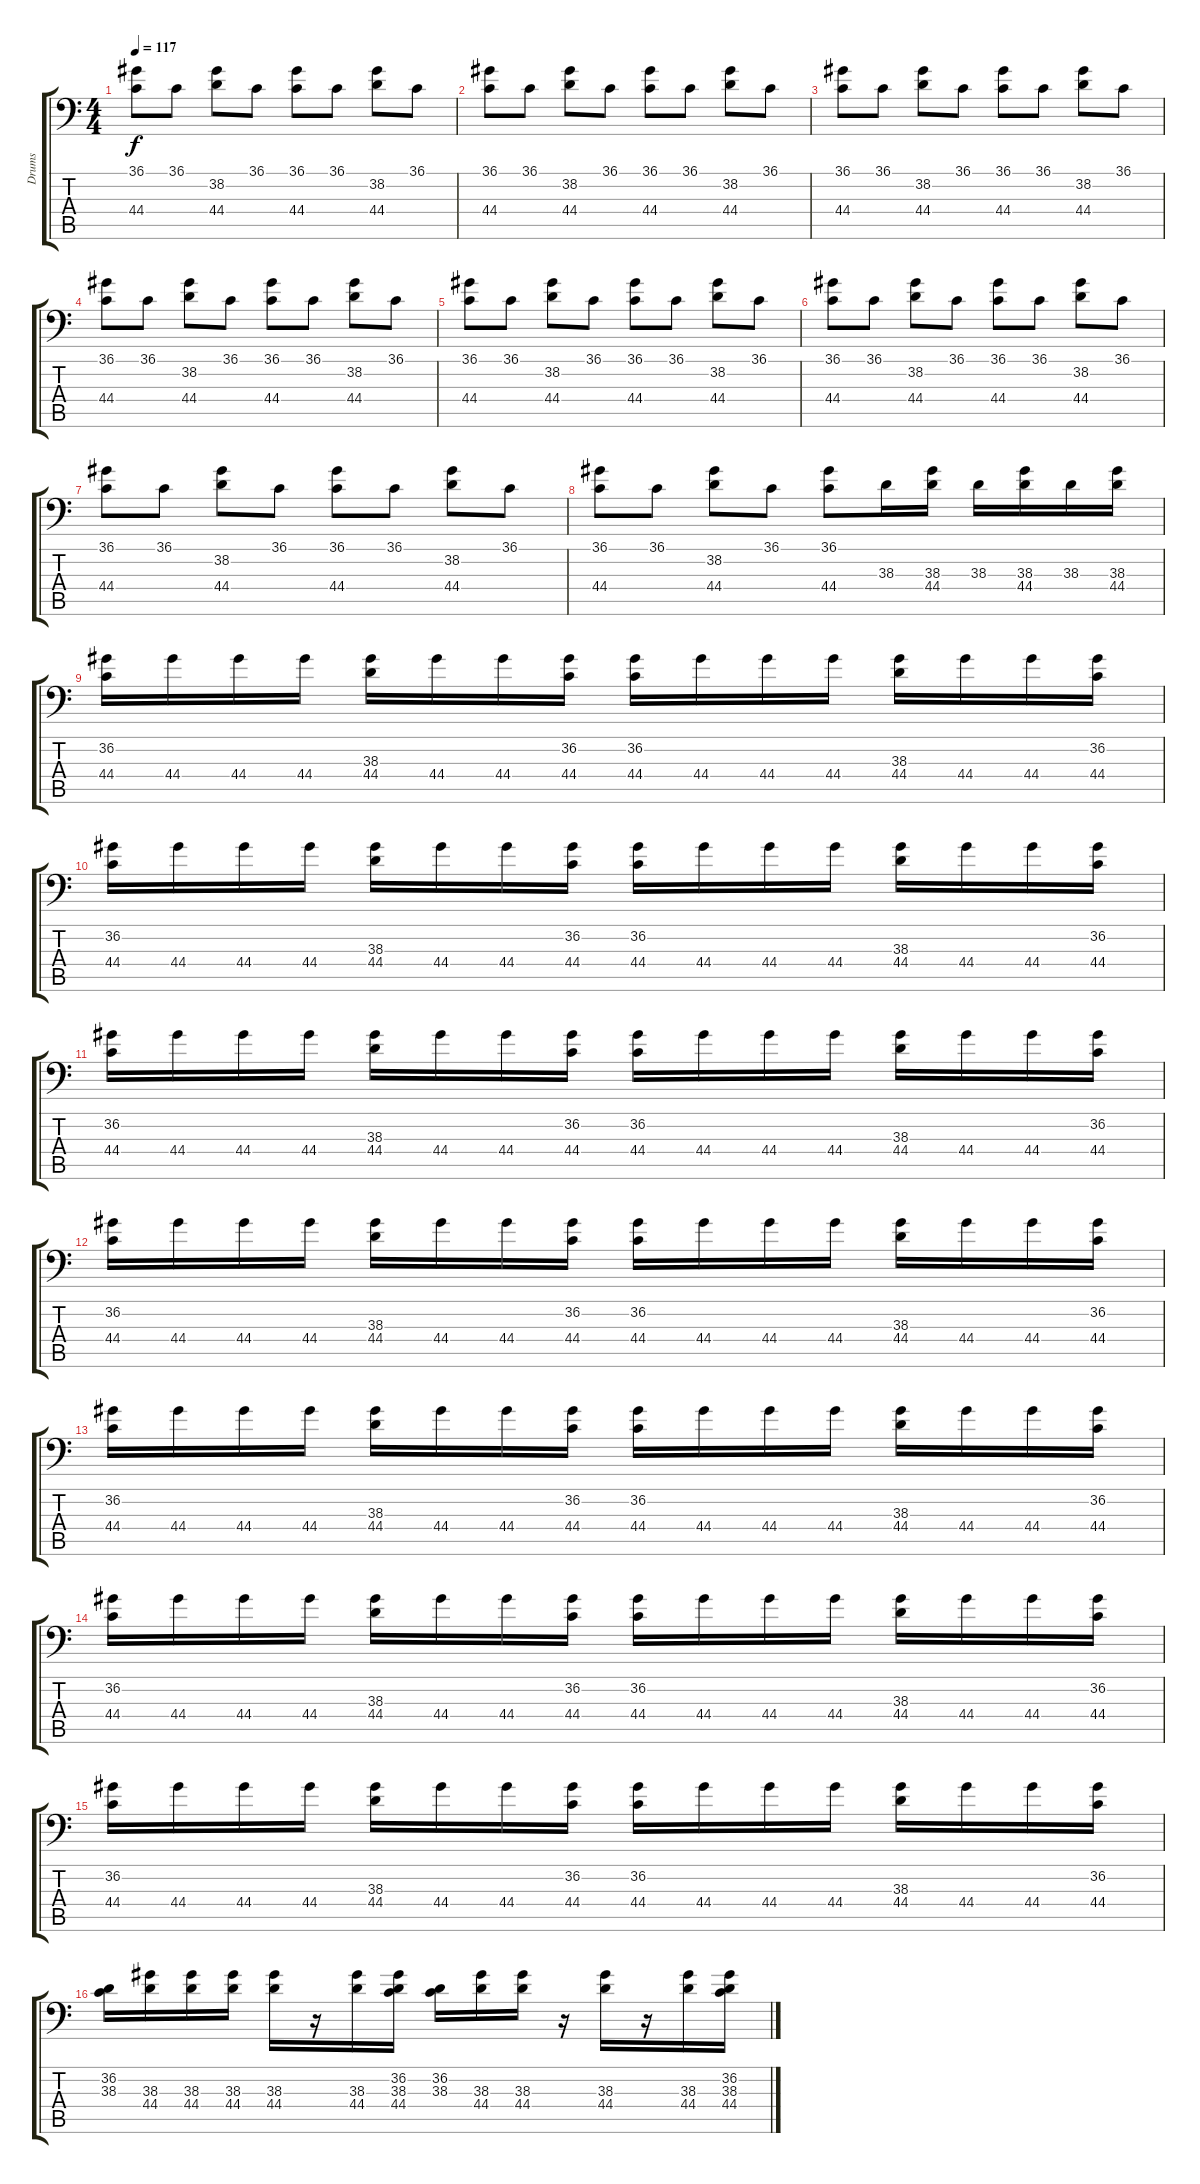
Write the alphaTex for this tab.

\track ("Drums" "Drums") {instrument acousticgrandpiano}
\staff {score tabs}
\tuning (C-1 C-1 C-1 C-1 C-1 C-1) {hide}
\ts (4 4)
\tempo 117
\clef f4
\ks c
(36.1 44.4).8{dy f} 36.1.8 (38.2 44.4).8 36.1.8 (36.1 44.4).8 36.1.8 (38.2 44.4).8 36.1.8 |
(36.1 44.4).8 36.1.8 (38.2 44.4).8 36.1.8 (36.1 44.4).8 36.1.8 (38.2 44.4).8 36.1.8 |
(36.1 44.4).8 36.1.8 (38.2 44.4).8 36.1.8 (36.1 44.4).8 36.1.8 (38.2 44.4).8 36.1.8 |
(36.1 44.4).8 36.1.8 (38.2 44.4).8 36.1.8 (36.1 44.4).8 36.1.8 (38.2 44.4).8 36.1.8 |
(36.1 44.4).8 36.1.8 (38.2 44.4).8 36.1.8 (36.1 44.4).8 36.1.8 (38.2 44.4).8 36.1.8 |
(36.1 44.4).8 36.1.8 (38.2 44.4).8 36.1.8 (36.1 44.4).8 36.1.8 (38.2 44.4).8 36.1.8 |
(36.1 44.4).8 36.1.8 (38.2 44.4).8 36.1.8 (36.1 44.4).8 36.1.8 (38.2 44.4).8 36.1.8 |
(36.1 44.4).8 36.1.8 (38.2 44.4).8 36.1.8 (36.1 44.4).8 38.3.16 (38.3 44.4).16 38.3.16 (38.3 44.4).16 38.3.16 (38.3 44.4).16 |
(36.2 44.4).16 44.4.16 44.4.16 44.4.16 (38.3 44.4).16 44.4.16 44.4.16 (36.2 44.4).16 (36.2 44.4).16 44.4.16 44.4.16 44.4.16 (38.3 44.4).16 44.4.16 44.4.16 (36.2 44.4).16 |
(36.2 44.4).16 44.4.16 44.4.16 44.4.16 (38.3 44.4).16 44.4.16 44.4.16 (36.2 44.4).16 (36.2 44.4).16 44.4.16 44.4.16 44.4.16 (38.3 44.4).16 44.4.16 44.4.16 (36.2 44.4).16 |
(36.2 44.4).16 44.4.16 44.4.16 44.4.16 (38.3 44.4).16 44.4.16 44.4.16 (36.2 44.4).16 (36.2 44.4).16 44.4.16 44.4.16 44.4.16 (38.3 44.4).16 44.4.16 44.4.16 (36.2 44.4).16 |
(36.2 44.4).16 44.4.16 44.4.16 44.4.16 (38.3 44.4).16 44.4.16 44.4.16 (36.2 44.4).16 (36.2 44.4).16 44.4.16 44.4.16 44.4.16 (38.3 44.4).16 44.4.16 44.4.16 (36.2 44.4).16 |
(36.2 44.4).16 44.4.16 44.4.16 44.4.16 (38.3 44.4).16 44.4.16 44.4.16 (36.2 44.4).16 (36.2 44.4).16 44.4.16 44.4.16 44.4.16 (38.3 44.4).16 44.4.16 44.4.16 (36.2 44.4).16 |
(36.2 44.4).16 44.4.16 44.4.16 44.4.16 (38.3 44.4).16 44.4.16 44.4.16 (36.2 44.4).16 (36.2 44.4).16 44.4.16 44.4.16 44.4.16 (38.3 44.4).16 44.4.16 44.4.16 (36.2 44.4).16 |
(36.2 44.4).16 44.4.16 44.4.16 44.4.16 (38.3 44.4).16 44.4.16 44.4.16 (36.2 44.4).16 (36.2 44.4).16 44.4.16 44.4.16 44.4.16 (38.3 44.4).16 44.4.16 44.4.16 (36.2 44.4).16 |
(36.2 38.3).16 (38.3 44.4).16 (38.3 44.4).16 (38.3 44.4).16 (38.3 44.4).16 r.16 (38.3 44.4).16 (36.2 38.3 44.4).16 (36.2 38.3).16 (38.3 44.4).16 (38.3 44.4).16 r.16 (38.3 44.4).16 r.16 (38.3 44.4).16 (36.2 38.3 44.4).16
